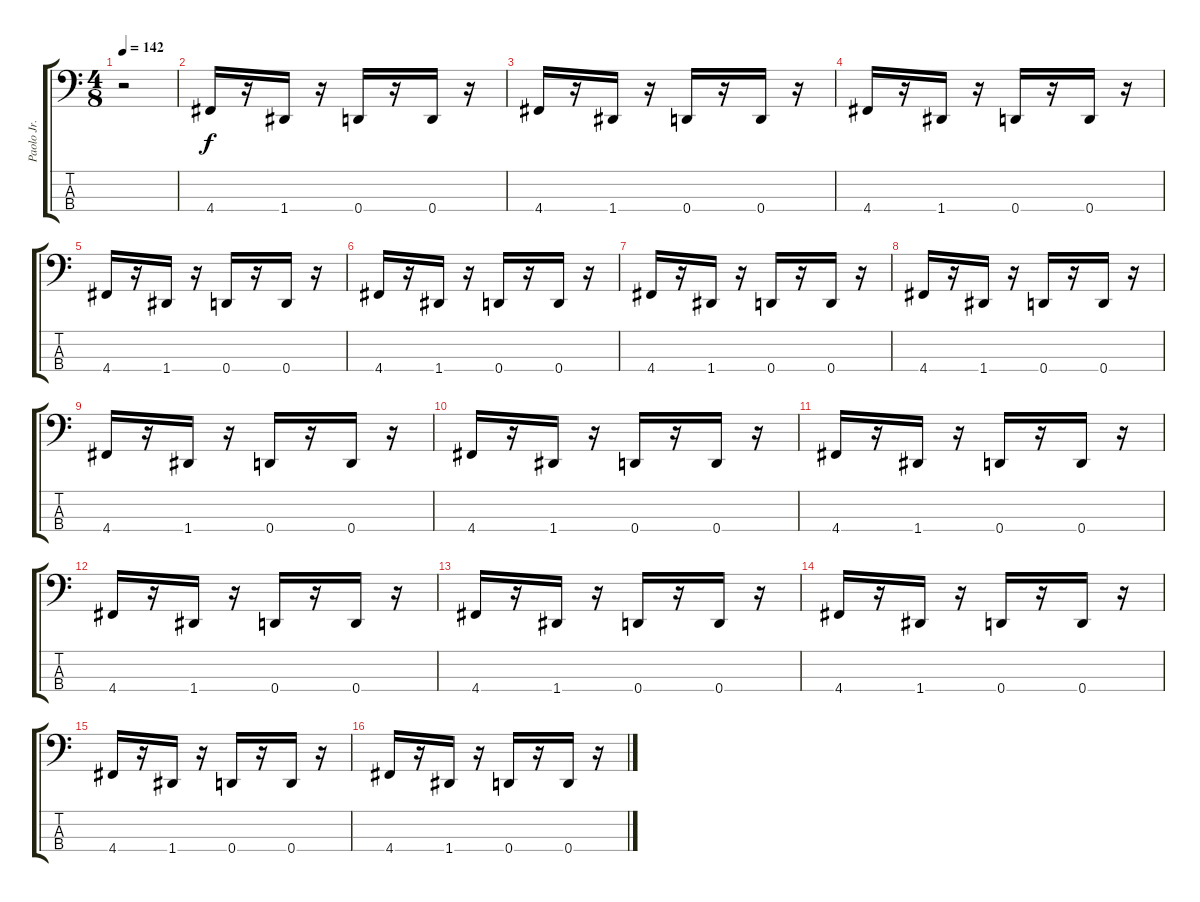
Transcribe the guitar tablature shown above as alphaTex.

\track ("Paolo Jr." "Paolo Jr.") {instrument electricbasspick}
\staff {score tabs}
\tuning (G2 D2 A1 D1) {hide}
\ts (4 8)
\tempo 142
\clef f4
\ks c
r.2{dy f} |
4.4.16 r.16 1.4.16 r.16 0.4.16 r.16 0.4.16 r.16 |
4.4.16 r.16 1.4.16 r.16 0.4.16 r.16 0.4.16 r.16 |
4.4.16 r.16 1.4.16 r.16 0.4.16 r.16 0.4.16 r.16 |
4.4.16 r.16 1.4.16 r.16 0.4.16 r.16 0.4.16 r.16 |
4.4.16 r.16 1.4.16 r.16 0.4.16 r.16 0.4.16 r.16 |
4.4.16 r.16 1.4.16 r.16 0.4.16 r.16 0.4.16 r.16 |
4.4.16 r.16 1.4.16 r.16 0.4.16 r.16 0.4.16 r.16 |
4.4.16 r.16 1.4.16 r.16 0.4.16 r.16 0.4.16 r.16 |
4.4.16 r.16 1.4.16 r.16 0.4.16 r.16 0.4.16 r.16 |
4.4.16 r.16 1.4.16 r.16 0.4.16 r.16 0.4.16 r.16 |
4.4.16 r.16 1.4.16 r.16 0.4.16 r.16 0.4.16 r.16 |
4.4.16 r.16 1.4.16 r.16 0.4.16 r.16 0.4.16 r.16 |
4.4.16 r.16 1.4.16 r.16 0.4.16 r.16 0.4.16 r.16 |
4.4.16 r.16 1.4.16 r.16 0.4.16 r.16 0.4.16 r.16 |
4.4.16 r.16 1.4.16 r.16 0.4.16 r.16 0.4.16 r.16
